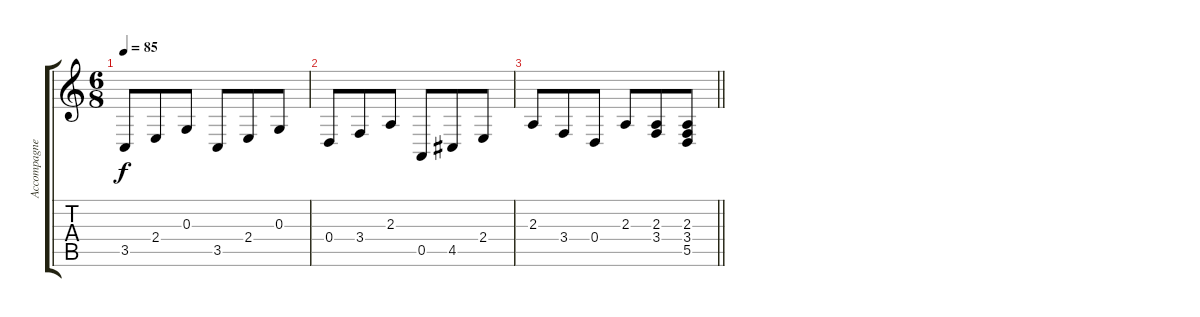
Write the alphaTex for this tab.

\track ("Accompagnement 2" "Accompagne") {instrument electricgrandpiano}
\staff {score tabs}
\tuning (E4 B3 G3 D3 A2 E2) {hide}
\ts (6 8)
\tempo 85
\clef g2
\ks c
3.5.8{dy f} 2.4.8 0.3.8 3.5.8 2.4.8 0.3.8 |
0.4.8 3.4.8 2.3.8 0.5.8 4.5.8 2.4.8 |
\barLineRight lightlight
2.3.8 3.4.8 0.4.8 2.3.8 (2.3 3.4).8 (2.3 3.4 5.5).8
